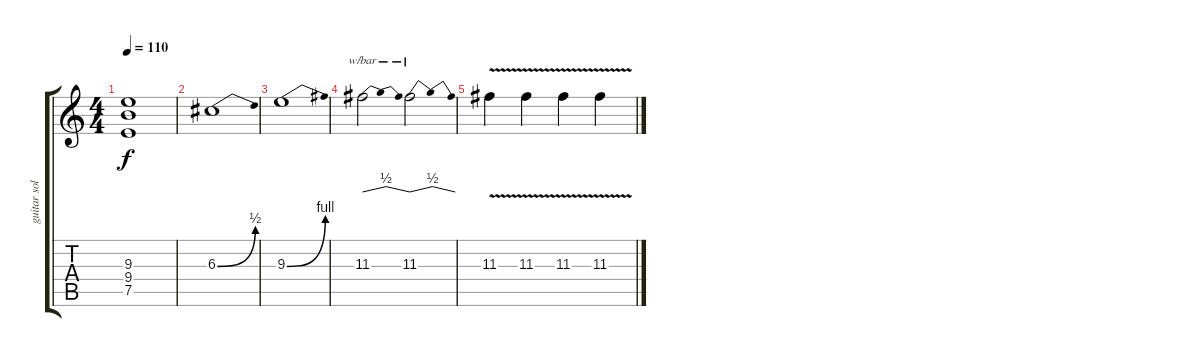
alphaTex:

\track ("guitar solo" "guitar sol") {instrument overdrivenguitar}
\staff {score tabs}
\tuning (E4 B3 G3 D3 A2 E2) {hide}
\ts (4 4)
\tempo 110
\clef g2
\ks c
(9.3 9.4 7.5).1{dy f} |
6.3{be (bend 0 0 60 2)}.1 |
9.3{be (bend 0 0 60 4)}.1 |
11.3.2{tbe (dip default 0 0 30 2 60 0)} 11.3.2{tbe (dip default 0 0 30 2 60 0)} |
11.3{v}.4 11.3{v}.4 11.3{v}.4 11.3{v}.4
